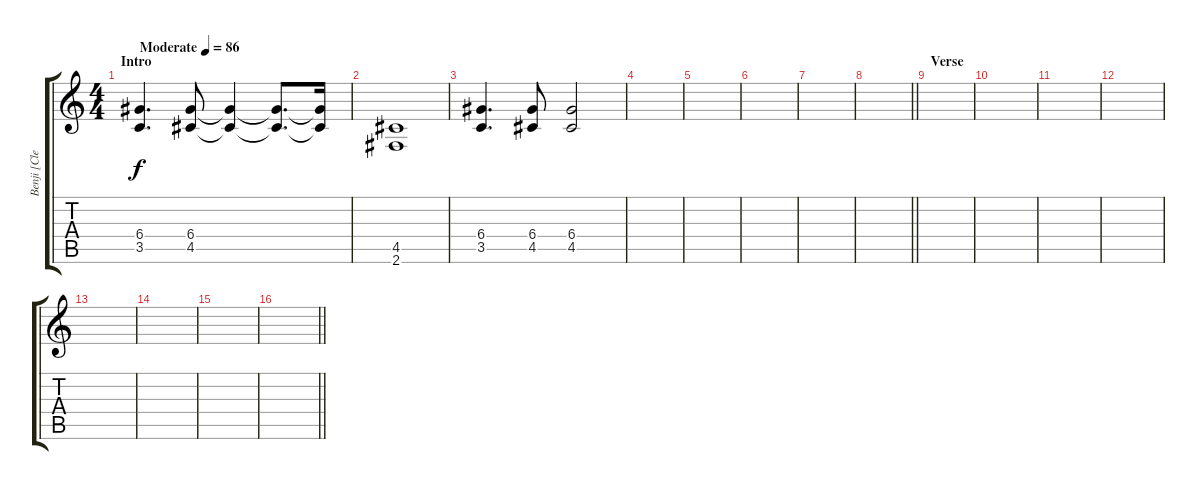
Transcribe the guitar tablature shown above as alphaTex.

\track ("Benji [Clean]" "Benji [Cle") {instrument electricguitarclean}
\staff {score tabs}
\tuning (E4 B3 G3 D3 A2 E2) {hide}
\ts (4 4)
\section ("" "Intro")
\tempo (86 "Moderate")
\clef g2
\ks c
(6.4 3.5).4{d dy f instrument electricguitarclean} (6.4 4.5).8 (6.4{t} 4.5{t}).4 (6.4{t} 4.5{t}).8{d} (6.4{t} 4.5{t}).16 |
(4.5 2.6).1 |
(6.4 3.5).4{d} (6.4 4.5).8 (6.4 4.5).2 |
|
|
|
|
\barLineRight lightlight
|
\section ("" "Verse")
|
|
|
|
|
|
|
\barLineRight lightlight
